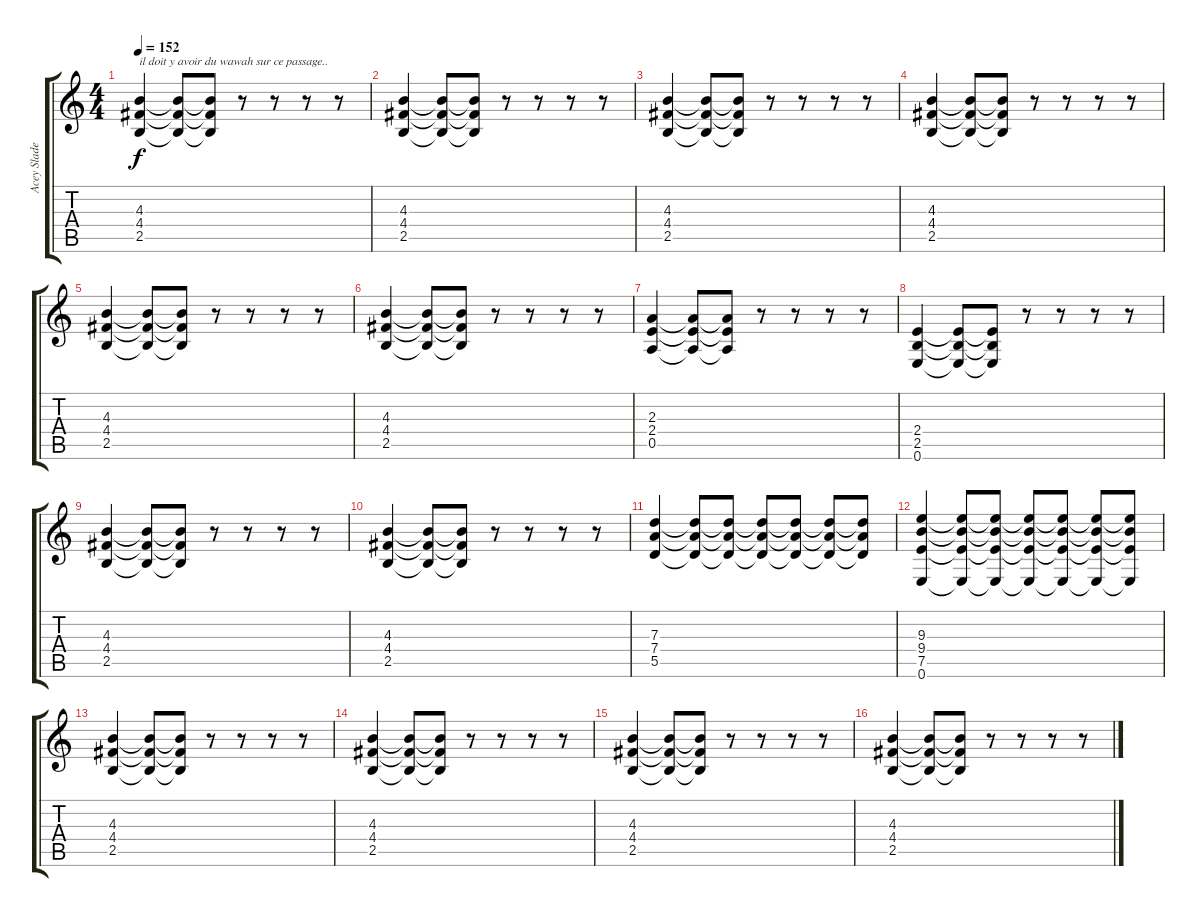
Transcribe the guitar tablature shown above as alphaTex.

\track ("Acey Slade" "Acey Slade") {instrument distortionguitar}
\staff {score tabs}
\tuning (E4 B3 G3 D3 A2 E2) {hide}
\ts (4 4)
\tempo 152
\clef g2
\ks c
(4.3 4.4 2.5).4{txt "il doit y avoir du wawah sur ce passage.." dy f instrument distortionguitar} (4.3{t} 4.4{t} 2.5{t}).8 (4.3{t} 4.4{t} 2.5{t}).8 r.8 r.8 r.8 r.8 |
(4.3 4.4 2.5).4 (4.3{t} 4.4{t} 2.5{t}).8 (4.3{t} 4.4{t} 2.5{t}).8 r.8 r.8 r.8 r.8 |
(4.3 4.4 2.5).4 (4.3{t} 4.4{t} 2.5{t}).8 (4.3{t} 4.4{t} 2.5{t}).8 r.8 r.8 r.8 r.8 |
(4.3 4.4 2.5).4 (4.3{t} 4.4{t} 2.5{t}).8 (4.3{t} 4.4{t} 2.5{t}).8 r.8 r.8 r.8 r.8 |
(4.3 4.4 2.5).4 (4.3{t} 4.4{t} 2.5{t}).8 (4.3{t} 4.4{t} 2.5{t}).8 r.8 r.8 r.8 r.8 |
(4.3 4.4 2.5).4 (4.3{t} 4.4{t} 2.5{t}).8 (4.3{t} 4.4{t} 2.5{t}).8 r.8 r.8 r.8 r.8 |
(2.3 2.4 0.5).4 (2.3{t} 2.4{t} 0.5{t}).8 (2.3{t} 2.4{t} 0.5{t}).8 r.8 r.8 r.8 r.8 |
(2.4 2.5 0.6).4 (2.4{t} 2.5{t} 0.6{t}).8 (2.4{t} 2.5{t} 0.6{t}).8 r.8 r.8 r.8 r.8 |
(4.3 4.4 2.5).4 (4.3{t} 4.4{t} 2.5{t}).8 (4.3{t} 4.4{t} 2.5{t}).8 r.8 r.8 r.8 r.8 |
(4.3 4.4 2.5).4 (4.3{t} 4.4{t} 2.5{t}).8 (4.3{t} 4.4{t} 2.5{t}).8 r.8 r.8 r.8 r.8 |
(7.3 7.4 5.5).4 (7.3{t} 7.4{t} 5.5{t}).8 (7.3{t} 7.4{t} 5.5{t}).8 (7.3{t} 7.4{t} 5.5{t}).8 (7.3{t} 7.4{t} 5.5{t}).8 (7.3{t} 7.4{t} 5.5{t}).8 (7.3{t} 7.4{t} 5.5{t}).8 |
(9.3 9.4 7.5 0.6).4 (9.3{t} 9.4{t} 7.5{t} 0.6{t}).8 (9.3{t} 9.4{t} 7.5{t} 0.6{t}).8 (9.3{t} 9.4{t} 7.5{t} 0.6{t}).8 (9.3{t} 9.4{t} 7.5{t} 0.6{t}).8 (9.3{t} 9.4{t} 7.5{t} 0.6{t}).8 (9.3{t} 9.4{t} 7.5{t} 0.6{t}).8 |
(4.3 4.4 2.5).4 (4.3{t} 4.4{t} 2.5{t}).8 (4.3{t} 4.4{t} 2.5{t}).8 r.8 r.8 r.8 r.8 |
(4.3 4.4 2.5).4 (4.3{t} 4.4{t} 2.5{t}).8 (4.3{t} 4.4{t} 2.5{t}).8 r.8 r.8 r.8 r.8 |
(4.3 4.4 2.5).4 (4.3{t} 4.4{t} 2.5{t}).8 (4.3{t} 4.4{t} 2.5{t}).8 r.8 r.8 r.8 r.8 |
(4.3 4.4 2.5).4 (4.3{t} 4.4{t} 2.5{t}).8 (4.3{t} 4.4{t} 2.5{t}).8 r.8 r.8 r.8 r.8
